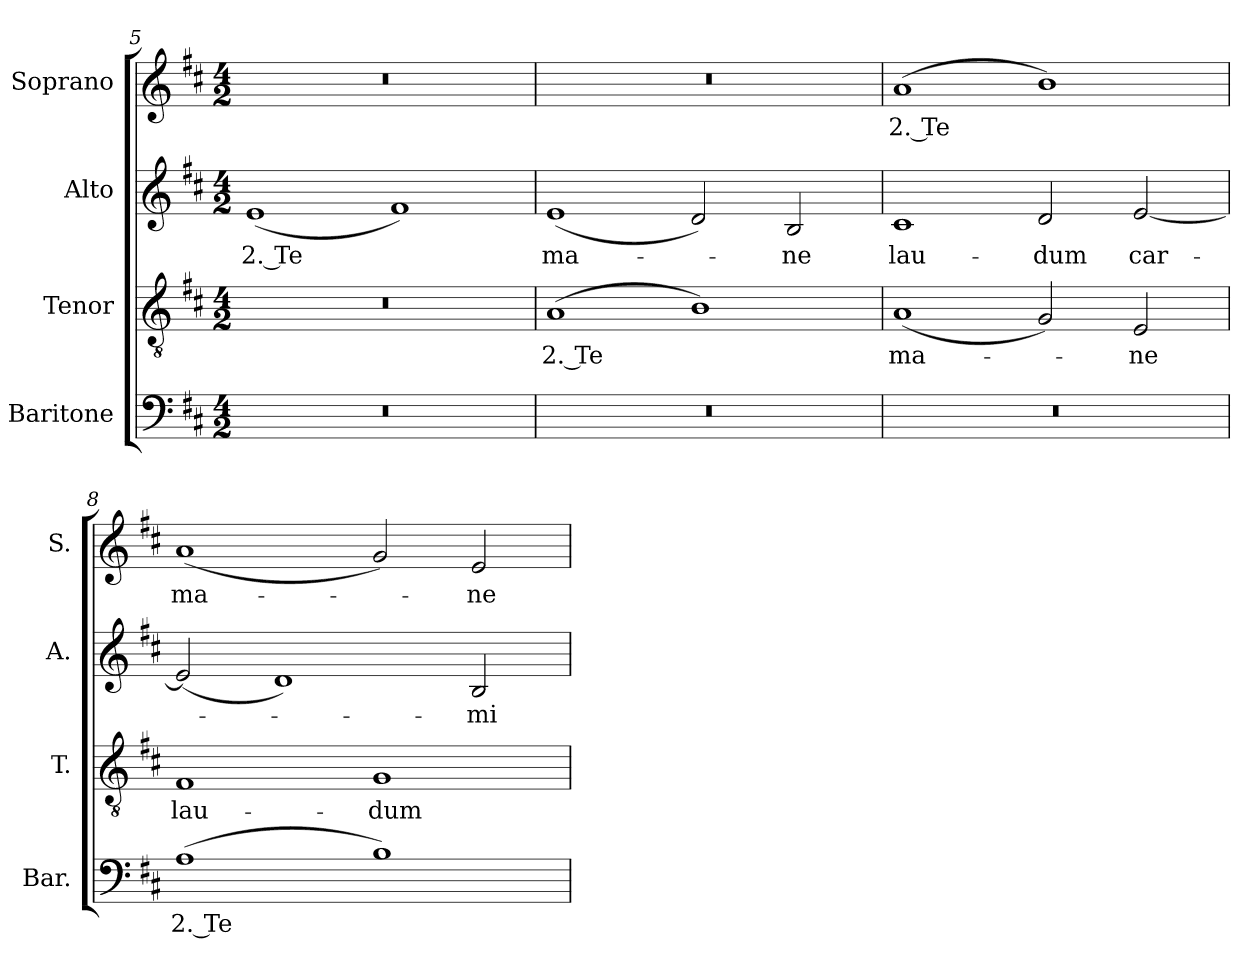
**kern	**text	**kern	**text	**kern	**text	**kern	**text
*part4	*part4	*part3	*part3	*part2	*part2	*part1	*part1
*staff4	*staff4	*staff3	*staff3	*staff2	*staff2	*staff1	*staff1
*I"Baritone	*	*I"Tenor	*	*I"Alto	*	*I"Soprano	*
*I'Bar.	*	*I'T.	*	*I'A.	*	*I'S.	*
*clefF4	*	*clefGv2	*	*clefG2	*	*clefG2	*
*	*	*ITrd7c12	*	*	*	*	*
*k[f#c#]	*	*k[f#c#]	*	*k[f#c#]	*	*k[f#c#]	*
*D:	*	*D:	*	*D:	*	*D:	*
*M4/2	*	*M4/2	*	*M4/2	*	*M4/2	*
*MM184	*	*MM184	*	*MM184	*	*MM184	*
=5	=5	=5	=5	=5	=5	=5	=5
!LO:N:vis=1	!	!LO:N:vis=1	!	!	!	!	!
!	!	!	!	!	!LO:LY:b:color=#000000	!LO:N:vis=1	!
0r	.	0r	.	(1ei	2. Te	0r	.
.	.	.	.	1f#i)	.	.	.
=6	=6	=6	=6	=6	=6	=6	=6
!LO:N:vis=1	!	!	!	!	!	!	!
!	!	!	!LO:LY:b:color=#000000	!	!	!	!
!	!	!	!	!	!LO:LY:b:color=#000000	!LO:N:vis=1	!
0r	.	(1AAi	2. Te	(1ei	ma-	0r	.
.	.	1BBi)	.	2di/)	.	.	.
!	!	!	!	!	!LO:LY:b:color=#000000	!	!
.	.	.	.	2Bi/	-ne	.	.
=7	=7	=7	=7	=7	=7	=7	=7
!LO:N:vis=1	!	!	!	!	!	!	!
!	!	!	!LO:LY:b:color=#000000	!	!	!	!
!	!	!	!	!	!LO:LY:b:color=#000000	!	!
!	!	!	!	!	!	!	!LO:LY:b:color=#000000
0r	.	(1AAi	ma-	1c#i	lau-	(1ai	2. Te
!	!	!	!	!	!LO:LY:b:color=#000000	!	!
.	.	2GGi/)	.	2di/	-dum	1bi)	.
!	!	!	!LO:LY:b:color=#000000	!	!	!	!
!	!	!	!	!	!LO:LY:b:color=#000000	!	!
.	.	2EEi/	-ne	[2ei/	car-	.	.
=8	=8	=8	=8	=8	=8	=8	=8
!	!LO:LY:b:color=#000000	!	!	!	!	!	!
!	!	!	!LO:LY:b:color=#000000	!	!	!	!
!	!	!	!	!	!	!	!LO:LY:b:color=#000000
(1Ai	2. Te	1FF#i	lau-	(2ei/]	.	(1ai	ma-
.	.	.	.	1di)	.	.	.
!	!	!	!LO:LY:b:color=#000000	!	!	!	!
1Bi)	.	1GGi	-dum	.	.	2gi/)	.
!	!	!	!	!	!LO:LY:b:color=#000000	!	!
!	!	!	!	!	!	!	!LO:LY:b:color=#000000
.	.	.	.	2Bi/	-mi-	2ei/	-ne
=	=	=	=	=	=	=	=
*-	*-	*-	*-	*-	*-	*-	*-
